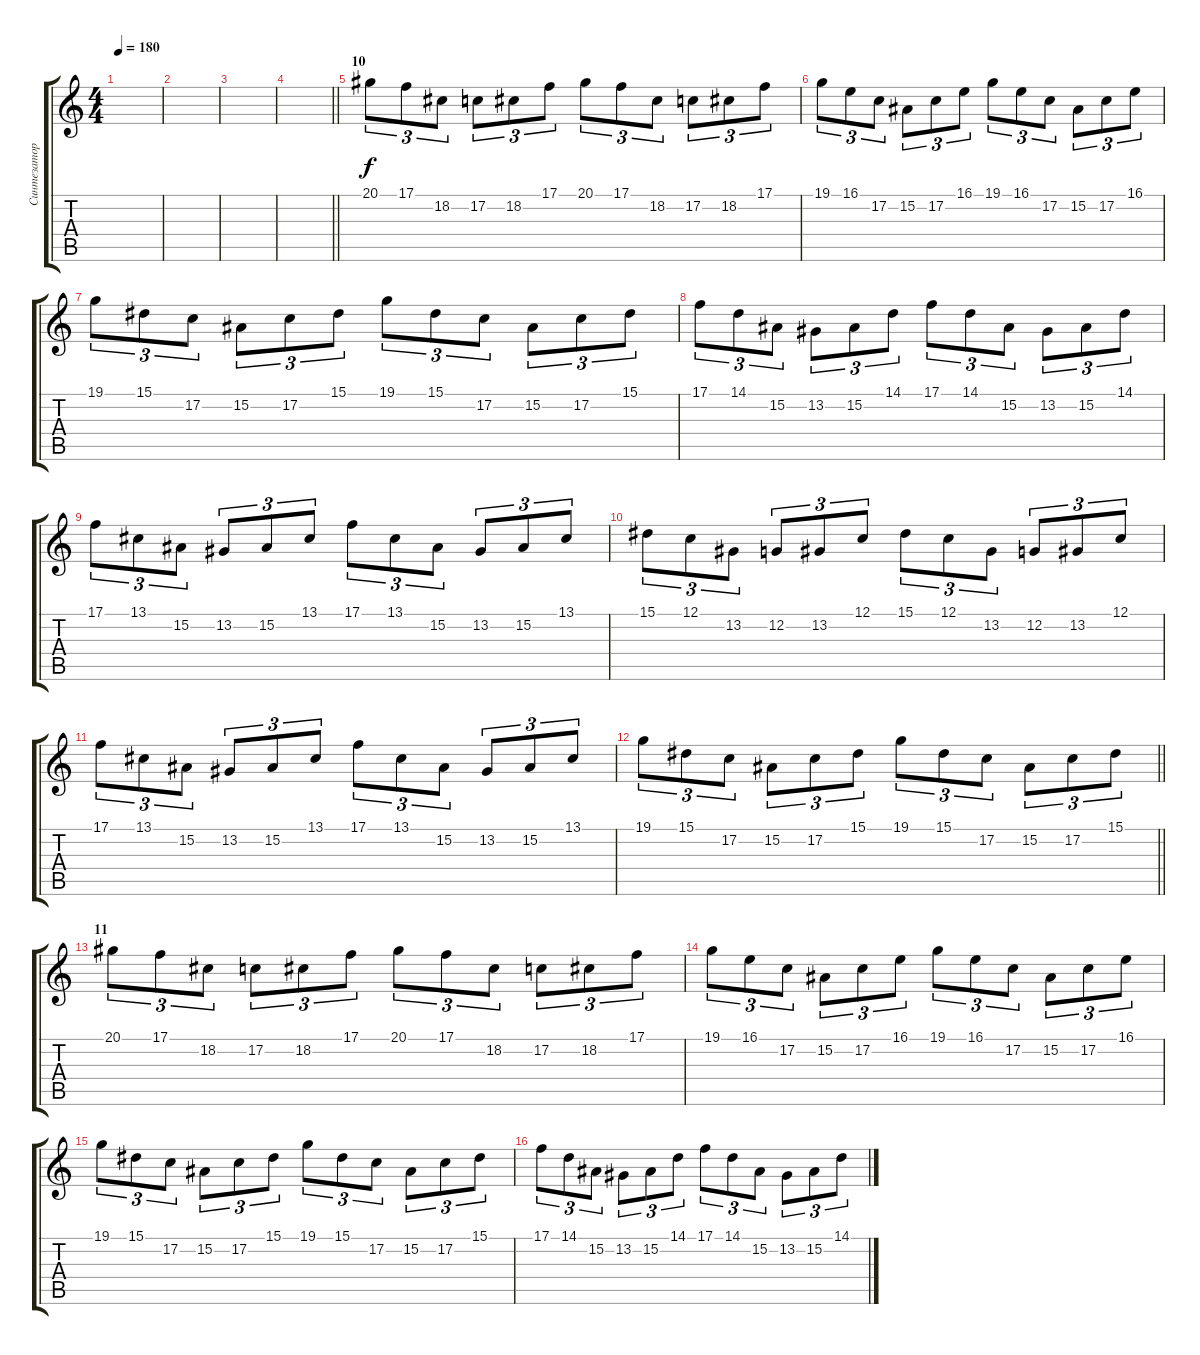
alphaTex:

\track ("Синтезатор 1" "Синтезатор") {instrument stringensemble2}
\staff {score tabs}
\tuning (C4 G3 Eb3 Bb2 F2 C2) {hide}
\ts (4 4)
\tempo 180
\clef g2
\ks c
|
|
|
\barLineRight lightlight
|
\section ("" "10")
20.1.8{tu (3 2) dy f} 17.1.8{tu (3 2)} 18.2.8{tu (3 2)} 17.2.8{tu (3 2)} 18.2.8{tu (3 2)} 17.1.8{tu (3 2)} 20.1.8{tu (3 2)} 17.1.8{tu (3 2)} 18.2.8{tu (3 2)} 17.2.8{tu (3 2)} 18.2.8{tu (3 2)} 17.1.8{tu (3 2)} |
19.1.8{tu (3 2)} 16.1.8{tu (3 2)} 17.2.8{tu (3 2)} 15.2.8{tu (3 2)} 17.2.8{tu (3 2)} 16.1.8{tu (3 2)} 19.1.8{tu (3 2)} 16.1.8{tu (3 2)} 17.2.8{tu (3 2)} 15.2.8{tu (3 2)} 17.2.8{tu (3 2)} 16.1.8{tu (3 2)} |
19.1.8{tu (3 2)} 15.1.8{tu (3 2)} 17.2.8{tu (3 2)} 15.2.8{tu (3 2)} 17.2.8{tu (3 2)} 15.1.8{tu (3 2)} 19.1.8{tu (3 2)} 15.1.8{tu (3 2)} 17.2.8{tu (3 2)} 15.2.8{tu (3 2)} 17.2.8{tu (3 2)} 15.1.8{tu (3 2)} |
17.1.8{tu (3 2)} 14.1.8{tu (3 2)} 15.2.8{tu (3 2)} 13.2.8{tu (3 2)} 15.2.8{tu (3 2)} 14.1.8{tu (3 2)} 17.1.8{tu (3 2)} 14.1.8{tu (3 2)} 15.2.8{tu (3 2)} 13.2.8{tu (3 2)} 15.2.8{tu (3 2)} 14.1.8{tu (3 2)} |
17.1.8{tu (3 2)} 13.1.8{tu (3 2)} 15.2.8{tu (3 2)} 13.2.8{tu (3 2)} 15.2.8{tu (3 2)} 13.1.8{tu (3 2)} 17.1.8{tu (3 2)} 13.1.8{tu (3 2)} 15.2.8{tu (3 2)} 13.2.8{tu (3 2)} 15.2.8{tu (3 2)} 13.1.8{tu (3 2)} |
15.1.8{tu (3 2)} 12.1.8{tu (3 2)} 13.2.8{tu (3 2)} 12.2.8{tu (3 2)} 13.2.8{tu (3 2)} 12.1.8{tu (3 2)} 15.1.8{tu (3 2)} 12.1.8{tu (3 2)} 13.2.8{tu (3 2)} 12.2.8{tu (3 2)} 13.2.8{tu (3 2)} 12.1.8{tu (3 2)} |
17.1.8{tu (3 2)} 13.1.8{tu (3 2)} 15.2.8{tu (3 2)} 13.2.8{tu (3 2)} 15.2.8{tu (3 2)} 13.1.8{tu (3 2)} 17.1.8{tu (3 2)} 13.1.8{tu (3 2)} 15.2.8{tu (3 2)} 13.2.8{tu (3 2)} 15.2.8{tu (3 2)} 13.1.8{tu (3 2)} |
\barLineRight lightlight
19.1.8{tu (3 2)} 15.1.8{tu (3 2)} 17.2.8{tu (3 2)} 15.2.8{tu (3 2)} 17.2.8{tu (3 2)} 15.1.8{tu (3 2)} 19.1.8{tu (3 2)} 15.1.8{tu (3 2)} 17.2.8{tu (3 2)} 15.2.8{tu (3 2)} 17.2.8{tu (3 2)} 15.1.8{tu (3 2)} |
\section ("" "11")
20.1.8{tu (3 2)} 17.1.8{tu (3 2)} 18.2.8{tu (3 2)} 17.2.8{tu (3 2)} 18.2.8{tu (3 2)} 17.1.8{tu (3 2)} 20.1.8{tu (3 2)} 17.1.8{tu (3 2)} 18.2.8{tu (3 2)} 17.2.8{tu (3 2)} 18.2.8{tu (3 2)} 17.1.8{tu (3 2)} |
19.1.8{tu (3 2)} 16.1.8{tu (3 2)} 17.2.8{tu (3 2)} 15.2.8{tu (3 2)} 17.2.8{tu (3 2)} 16.1.8{tu (3 2)} 19.1.8{tu (3 2)} 16.1.8{tu (3 2)} 17.2.8{tu (3 2)} 15.2.8{tu (3 2)} 17.2.8{tu (3 2)} 16.1.8{tu (3 2)} |
19.1.8{tu (3 2)} 15.1.8{tu (3 2)} 17.2.8{tu (3 2)} 15.2.8{tu (3 2)} 17.2.8{tu (3 2)} 15.1.8{tu (3 2)} 19.1.8{tu (3 2)} 15.1.8{tu (3 2)} 17.2.8{tu (3 2)} 15.2.8{tu (3 2)} 17.2.8{tu (3 2)} 15.1.8{tu (3 2)} |
17.1.8{tu (3 2)} 14.1.8{tu (3 2)} 15.2.8{tu (3 2)} 13.2.8{tu (3 2)} 15.2.8{tu (3 2)} 14.1.8{tu (3 2)} 17.1.8{tu (3 2)} 14.1.8{tu (3 2)} 15.2.8{tu (3 2)} 13.2.8{tu (3 2)} 15.2.8{tu (3 2)} 14.1.8{tu (3 2)}
